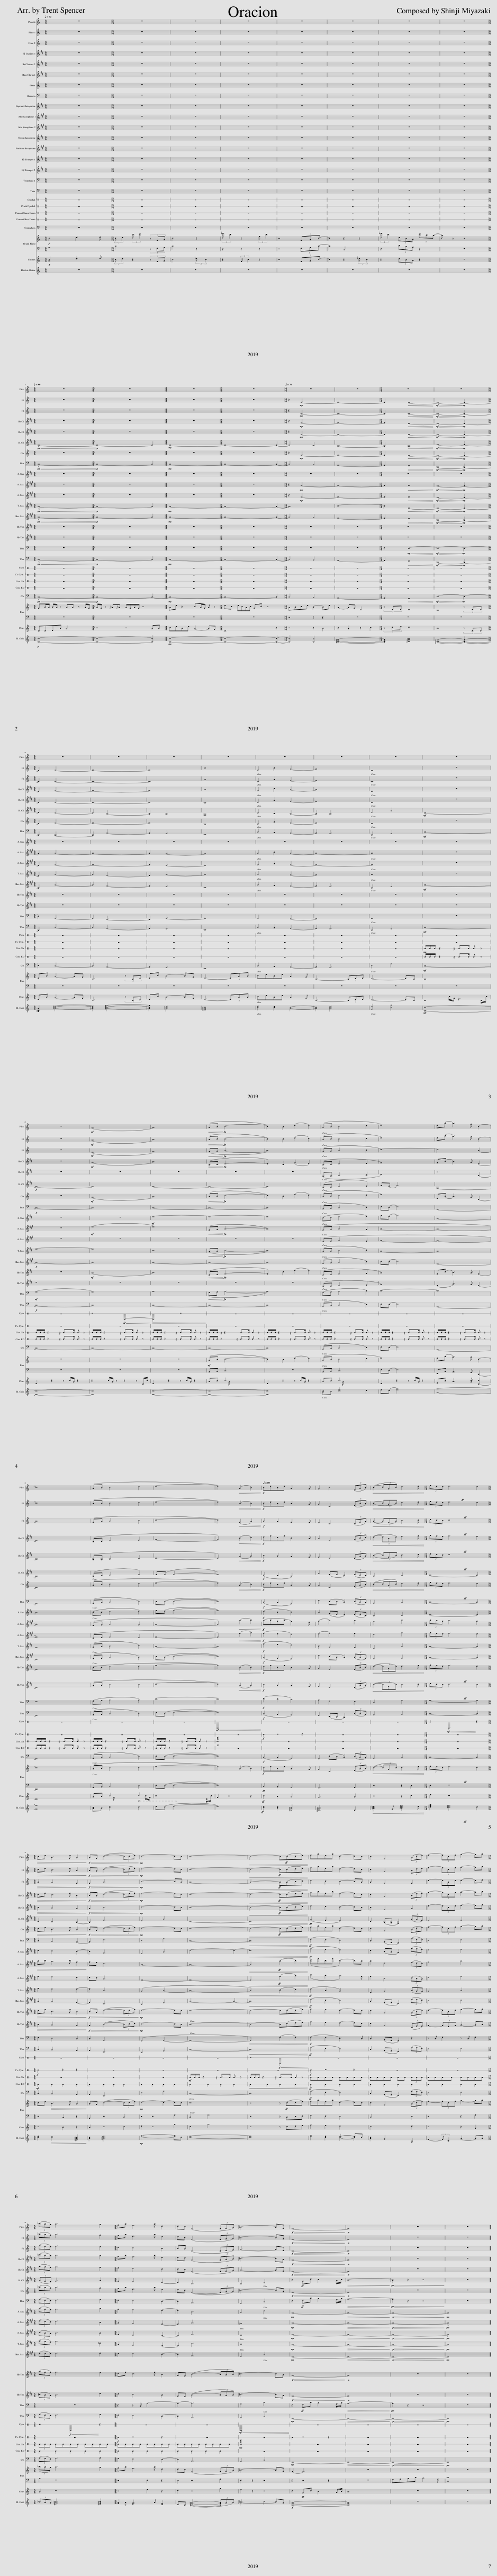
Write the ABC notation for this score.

X:1
%%score 1 2 3 4 5 6 7 8 9 10 11 12 13 14 15 16 17 18 19 20 21 22 { 23 | 24 } ( 25 26 ) ( 27 28 )
L:1/8
Q:1/4=72
M:4/4
I:linebreak $
K:C
V:1 treble transpose=12
V:2 treble
V:3 treble
V:4 treble transpose=-2
V:5 treble transpose=-2
V:6 treble transpose=-14
V:7 treble
V:8 bass
V:9 treble transpose=-2
V:10 treble transpose=-9
V:11 treble transpose=-9
V:12 treble transpose=-14
V:13 treble transpose=-21
V:14 treble transpose=-2
V:15 treble transpose=-2
V:16 bass
V:17 bass
V:18 perc stafflines=1
K:none
V:19 perc stafflines=1
K:none
V:20 perc stafflines=1
K:none
V:21 perc stafflines=1
K:none
V:22 bass transpose=-12
V:23 treble
V:24 bass
V:25 treble
V:26 treble
V:27 treble-8
V:28 treble-8
V:1
 z8 |[M:3/4] z6 | z6 | z6 | z6 | %5
 z6 | z6 | z6 |$[M:4/4][Q:1/4=80] z8 |[M:5/4] z10 | %10
[M:4/4] z8 |[M:5/4] z10 |[M:4/4][Q:1/4=76] z8 | z8 |[M:5/4] z10 | %15
 z10 |$[M:4/4] z8 | z8 | z8 | z8 | %20
 z8 | z8 | z8 | z8 |$ z8 | %25
!mf! (G8 | A8) |!<(! (AB!<)! c6- | c2) B2 (e2 d2) | (AB c4 d2 | %30
 e8) | e(b a3) g c2- |$ c8 | (AB c4 d2 | e8- | %35
 e4)!<(! (A2 B2)!<)! |[Q:1/4=80]!f! ceBe A3 G | G2 c4 (3(EAB) |!<(! (c2- (3cGc) d3 e!<)! |[M:5/4] (3fed e6 d2!ff! |$ %40
[M:4/4]!>(! ce B3 e A2!>)! |!f!!>(! AG (c4- (3cde)!>)! |!mp! d6- dc | c8- |!<(! c4- c!ff!(cde)!<)! | %45
 faea d2- dc | c2 F4 (3(Ade) | f2- (3fcf g2- ga |$[M:5/4] (3(_bag) a6 g2 |[M:4/4] fa e3 a d2 | %50
 dc (F4 (3FGA) | _B6- BG |!f!!>(! F8-!>)! |!p! F8 | z8 | %55
 z8 |] %56
V:2
 z8 |[M:3/4] z6 | z6 | z6 | z6 | %5
 z6 | z6 | z6 |$[M:4/4] z8 |[M:5/4] z10 | %10
[M:4/4] z8 |[M:5/4] z10 |[M:4/4] z2!mp! E6- | E8- |[M:5/4] E2!<(! D8-!<)! | %15
!mf!!>(! D8-!>)!!mp! D2- |$[M:4/4] D2 E6- | E8- | E8 | B8 | %20
 E2 B2 G4- | G8 | D8 | z8 |$ z8 | %25
!mf! (G8 | A8) |!<(! (AB!<)! c6- | c2) B2 (e2 d2) | (AB c4 d2 | %30
 e8) | e(b a3) g c2- |$ c8 | (AB c4 d2 | e8- | %35
 e4)!<(! (A2 B2)!<)! |!f! ceBe A3 G | G2 C4 (3(EAB) |!<(! (c2- (3cGc) d3 e!<)! |[M:5/4] (3fed e6 d2!ff! |$ %40
[M:4/4]!>(! ce B3 e A2!>)! |!f!!>(! AG (c4- (3cde)!>)! |!mp! d6- dc | c8- |!<(! c4-!ff! c(cde)!<)! | %45
 faea d2- dc | c2 F4 (3Ade | f2- (3fcf g2- ga |$[M:5/4] (3(_bag) a6 g2 |[M:4/4] fa e3 a d2 | %50
 dc (F4 (3FGA) | _B6- BG |!f!!>(! F8-!>)! |!p! F8 | z8 | %55
 z8 |] %56
V:3
 z8 |[M:3/4] z6 | z6 | z6 | z6 | %5
 z6 | z6 | z6 |$[M:4/4] z8 |[M:5/4] z10 | %10
[M:4/4] z8 |[M:5/4] z10 |[M:4/4] z2!mp! C6- | C8- |[M:5/4] C2!<(! C8-!<)! | %15
!mf!!>(! C8-!>)!!mp! C2- |$[M:4/4] C2 C6- | C8- | C8 | G8 | %20
 C2 G2 E4- | E8 | C8 | z8 |$ z8 | %25
!mf! (E8 | F8) |!<(! (FG!<)! A6- | A8) | (FG A4 B2 | %30
 c8-) | c6 A2- |$ A8 | (FG A4 B2 | c8- | %35
 c4)!<(! (F2 G2)!<)! |!f! A2 G2 F3 E | E2 C4 (3(CFG) |!<(! (A2- (3AEA) B3 c!<)! |[M:5/4] (3dcB c8!ff! |$ %40
[M:4/4]!>(! A2 G4 F2!>)! |!f!!>(! F2 A6!>)! |!mp! B6- BA | A8- |!<(! A4-!ff! A(ABc)!<)! | %45
 d2 c2 B2- BA | A2 F4 F2 | d2- (3dAd e2- ef |$[M:5/4] (3(gfe) f6 e2 |[M:4/4] d2 c4 B2 | %50
 BA (D4 (3DEF) | G6- GE |!f!!>(! D8-!>)! |!p! D8 | z8 | %55
 z8 |] %56
V:4
[K:D] z8 |[M:3/4] z6 | z6 | z6 | z6 | %5
 z6 | z6 | z6 |$[M:4/4] z8 |[M:5/4] z10 | %10
[M:4/4] z8 |[M:5/4] z10 |[M:4/4] z2!mp! F6- | F8- |[M:5/4] F2!<(! E8-!<)! | %15
!mf!!>(! E8-!>)!!mp! E2- |$[M:4/4] E2 F6- | F8- | F8 | A8 | %20
 F2 c2 A4- | A8 | E8 | z8 |$ z8 | %25
!mf! (A8 | B8) |!<(! (B,C!<)! D6- | D2) C2 (F2 E2) | (B,C D4 E2 | %30
 F8) | F(c B3) A D2- |$ D8 | (B,C D4 E2 | F8- | %35
 F4)!<(! (B2 c2)!<)! |!f! dfcf B3 A | A2 D4 (3(FBc) |!<(! (d2- (3dAd) e3 f!<)! |[M:5/4] (3gfe f6 e2!ff! |$ %40
[M:4/4]!>(! df c3 f B2!>)! |!f!!>(! BA (d4- (3def)!>)! |!mp! e6- ed | d8- |!<(! d4-!ff! d(def)!<)! | %45
 gbfb e2- ed | d2 G4 (3(Bef) | g2- (3gdg a2- ab |$[M:5/4] (3(=c'ba) b6 a2 |[M:4/4] gb f3 b e2 | %50
 ed (G4 (3GAB) | =c6- cA |!f!!>(! G8-!>)! |!p! G8 | z8 | %55
 z8 |] %56
V:5
[K:D] z8 |[M:3/4] z6 | z6 | z6 | z6 | %5
 z6 | z6 | z6 |$[M:4/4] z8 |[M:5/4] z10 | %10
[M:4/4] z8 |[M:5/4] z10 |[M:4/4] z2!mp! D6- | D8- |[M:5/4] D2!<(! D8-!<)! | %15
!mf!!>(! D8-!>)!!mp! D2- |$[M:4/4] D2 D6- | D8- | D8 | C8 | %20
 D2 A2 F4- | F8 | D8 | z8 |$ z8 | %25
 z8 | z8 | z8 | z8 | (G,A, B,4 C2 | %30
 D8) | z6 B,2- |$ B,8 | (G,A, B,4 C2 | D8- | %35
 D4)!<(! (G2 A2)!<)! |!f! B2 A2 G3 F | F2 D4 (3(DGA) |!<(! (B2- (3BFB) c3 d!<)! |[M:5/4] (3edc d8!ff! |$ %40
[M:4/4]!>(! B2 A4 G2!>)! |!f!!>(! G2 B6!>)! |!mp! c6- cB | B8- |!<(! B4-!ff! B(Bcd)!<)! | %45
 e2 d2 c2- cB | B2 E4 G2 | e2- (3eBe f2- fg |$[M:5/4] (3(agf) g6 f2 |[M:4/4] e2 d4 c2 | %50
 cB (E4 (3EFG) | A6- AF |!f!!>(! E8-!>)! |!p! E8 | z8 | %55
 z8 |] %56
V:6
[K:D] z8 |[M:3/4] z6 | z6 | z6 | z6 | %5
 z6 | z6 | z6 |$[M:4/4]!pp!!<(! D8-!<)! |[M:5/4]!p! D8- D2 | %10
[M:4/4]!mp! D8- |[M:5/4] D8- D2- |[M:4/4] D4 C4 | B,8- |[M:5/4] B,2!<(! A,8!<)! | %15
!mf!!>(! E8-!>)!!mp! E2- |$[M:4/4] E2 D6- | D2 B,6- | B,2 A,6 | F,8 | %20
 D2 C2 B,4- | B,2 A,6 | E4 A4 |!mf! D8- |$!f! D8- | %25
 D8 | D8- | D8- | D8 | (B,C D4 E2) | %30
 F(E F6) | A,8- |$ A,8 | (B,C D4 E2) | F(E F6- | %35
 F8) |!f! (D2 C2 B,4) | A2 (FE D2) (3(EDC) | B,4 C4 |[M:5/4] D8- D2 |$ %40
[M:4/4] D2 C4 B,2- | B,2 F6 | E4 A4 | D8- |!<(! D8!<)! | %45
!ff! (G2 F2 E4) | D2 (B,A, G,2) (3(AGF) | E4 F4 |$[M:5/4] (3(AGF) G6 A2 |[M:4/4] G2 F4 E2- | %50
 E2 B,6 | A,4 D4 | z2!ff! Gd c3 A/c/ |!>(! B8-!>)! |!pp!!>(! B2 z2 z4!>)! | %55
 z8 |] %56
V:7
 z8 |[M:3/4] z6 | z6 | z6 | z6 | %5
 z6 | z6 | z6 |$[M:4/4] z8 |[M:5/4] z10 | %10
[M:4/4] z8 |[M:5/4] z10 |[M:4/4] z2!mp! E6- | E8- |[M:5/4] E2!<(! D8-!<)! | %15
!mf!!>(! D8-!>)!!mp! D2- |$[M:4/4] D2 E6- | E8- | E8 | B,8 | %20
 C2 G2 E4- | E8 | D8 | z8 |$ z8 | %25
!mf! (G8 | A8) |!<(! (AB!<)! c6- | c2) B2 (e2 d2) | (AB c4 d2 | %30
 e8) | E(B A3) G C2- |$ C8 | (AB c4 d2 | e8- | %35
 e4)!<(! (A2 B2)!<)! |!f! ceBe A3 G | G2 C4 (3(EAB) |!<(! (c2- (3cGc) d3 e!<)! |[M:5/4] (3fed e6 d2!ff! |$ %40
[M:4/4]!>(! ce B3 e A2!>)! |!f!!>(! AG (c4- (3cde)!>)! |!mp! d6- dc | c8- |!<(! c4-!ff! c(cde)!<)! | %45
 faea d2- dc | c2 F4 (3(Ade) | f2- (3fcf g2- ga |$[M:5/4] (3(_bag) a6 g2 |[M:4/4] fa e3 a d2 | %50
 dc (F4- (3FGA) | _B6- BG |!f!!>(! F8-!>)! |!p! F8 | z8 | %55
 z8 |] %56
V:8
 z8 |[M:3/4] z6 | z6 | z6 | z6 | %5
 z6 | z6 | z6 |$[M:4/4]!pp!!<(! C,8-!<)! |[M:5/4]!p! C,8- C,2 | %10
[M:4/4]!mp! C,8- |[M:5/4] C,8- C,2- |[M:4/4] C,4 B,,4 | A,,8- |[M:5/4] A,,2!<(! G,,8!<)! | %15
!mf!!>(! D,,8-!>)!!mp! D,,2- |$[M:4/4] D,,2 C,,6- | C,,2 A,,6- | A,,2 G,,6 | E,,8 | %20
 C,2 B,,2 A,,4- | A,,2 G,,6 | D,,4 G,,4 |!mf! C,8- |$!f! C,8- | %25
 C,8 | C,8- | C,8- | C,8 | (A,,B,, C,4 D,2) | %30
 E,(D, E,6) | G,,8- |$ G,,8 | (A,,B,, C,4 D,2) | E,(D, E,6- | %35
 E,8) |!f! (C,2 B,,2 A,,4) | G,2 (E,D, C,2) (3(D,C,B,,) | A,,4 B,,4 |[M:5/4] C,8- C,2 |$ %40
[M:4/4] C,2 B,,4 A,,2- | A,,2 E,6 | D,4 G,4 | C,8- |!<(! C,8!<)! | %45
!ff! (F,2 E,2 D,4) | C,2 (A,,G,, F,,2) (3(G,F,E,) | D,4 E,4 |$[M:5/4] (3(G,F,E,) F,6 G,2 |[M:4/4] F,2 E,4 D,2- | %50
 D,2 A,,6 | G,,4 C,4 | z2!ff! F,C B,3 G,/B,/ |!>(! A,8-!>)! |!pp!!>(! A,2 z2 z4!>)! | %55
 z8 |] %56
V:9
[K:D] z8 |[M:3/4] z6 | z6 | z6 | z6 | %5
 z6 | z6 | z6 |$[M:4/4] z8 |[M:5/4] z10 | %10
[M:4/4] z8 |[M:5/4] z10 |[M:4/4] z8 | z8 |[M:5/4] z10 | %15
 z10 |$[M:4/4] z8 | z8 | z8 | z8 | %20
 z8 | z8 | z8 | z8 |$ z8 | %25
 z8 |!mf! d8- | d8- | d8 | (Bc d4 e2) | %30
 f(e f6) | A8- |$ A8 | (Bc d4 e2) | f(e f6- | %35
 f8) |!f! (d2 c2 B4) | A2 (FE D2) (3(EDC) | B,4 C4 |[M:5/4] D8- D2 |$ %40
[M:4/4] d2 c4 B2- | B2 F6 | E4 A4 | d6- d2- |!<(! d8!<)! | %45
!ff! (g2 f2 e4) | d2 (BA G2) (3(agf) | e4 f4 |$[M:5/4] (3(agf) g6 a2 |[M:4/4] g2 f4 e2- | %50
 e2 B6 | A4 d4 |!mp! G8- |!>(! G8-!>)! |!p!!>(! G8-!>)! | %55
!pp! G8 |] %56
V:10
[K:A] z8 |[M:3/4] z6 | z6 | z6 | z6 | %5
 z6 | z6 | z6 |$[M:4/4] z8 |[M:5/4] z10 | %10
[M:4/4] z8 |[M:5/4] z10 |[M:4/4] z2!mp! A6- | A8- |[M:5/4] A2!<(! A8!<)! | %15
!mf!!>(! G8-!>)!!mp! G2- |$[M:4/4] G2 A6- | A8- | A2 G6- | G8 | %20
 A2 c2 A4- | A8- | A8 | z8 |$ z8 | %25
!mf! (e8 | f8) |!<(! (FG!<)! A6- | A8) | (FG A4 G2 | %30
 A8- | A8- |$ A8) | (FG A4 G2 | A8- | %35
 A4)!<(! (a2 b2)!<)! |!f!!f! (ac'gc' f3) e | (g2 a4) a2 | f4 b4 |[M:5/4] (3bag a6 g2 |$ %40
[M:4/4]!>(! ac' g3 c' f2!>)! | fe c6 | A8- | A8- |!<(! A4!ff! (a2 b2)!<)! | %45
 (d'f'c'f' b2-) ba | a2 d4 (3(edc) | f4 a4 |$[M:5/4] (3(edc) d6 B2 |[M:4/4] A2 G4 F2- | %50
 F2 A6 | =G8 |!mp! A8- |!>(! A8-!>)! |!p!!>(! A8-!>)! | %55
!pp! A8 |] %56
V:11
[K:A] z8 |[M:3/4] z6 | z6 | z6 | z6 | %5
 z6 | z6 | z6 |$[M:4/4] z8 |[M:5/4] z10 | %10
[M:4/4] z8 |[M:5/4] z10 |[M:4/4] z2!mp! F6- | F8- |[M:5/4] F2!<(! F8!<)! | %15
!mf!!>(! E8-!>)!!mp! E2- |$[M:4/4] E2 F6- | F8- | F2 E6- | E8 | %20
 F2 A2 F4- | F8- | F8 | z8 |$ z8 | %25
 z8 | z8 | z8 | z8 | (DE F4 E2 | %30
 F8- | F8- |$ F8) | (DE F4 E2 | F8- | %35
 F4)!<(! (f2 g2)!<)! |!f! (f2 e2 d4) | (e2 f4) f2 | d4 g4 |[M:5/4] (3gfe f6 e2 |$ %40
[M:4/4] f2 e4 d2 | dc A6 | F8- | F8- |!<(! F4!ff! (f2 g2)!<)! | %45
 (b2 a2 g3) f | f2 B4 (3(cBA) | d4 f4 |$[M:5/4] (3(cBA) B6 B2 |[M:4/4] F2 E4 D2- | %50
 D2 F6 | E8 |!mp! F8- |!>(! F8-!>)! |!p!!>(! F8-!>)! | %55
!pp! F8 |] %56
V:12
[K:D] z8 |[M:3/4] z6 | z6 | z6 | z6 | %5
 z6 | z6 | z6 |$[M:4/4]!pp!!<(! A8-!<)! |[M:5/4]!p! A8- A2 | %10
[M:4/4]!mp! A8- |[M:5/4] A8- A2- |[M:4/4] A8 | B8- |[M:5/4] B2!<(! E8-!<)! | %15
!mf!!>(! E8-!>)!!mp! E2- |$[M:4/4] E2 A6- | A2 F6- | F2 A6- | A8 | %20
 A4 G4- | G8 | A8 | z8 |$ e8- | %25
 e8 | B8 |!<(! (GA!<)! B6- | B8) | (GA B4 c2) | %30
 A8- | A8 |$ F8 | (GA B4 c2) | A8- | %35
 A8 |!f! (f2 e2 d4) | B2 G4 F2 | D4 A4 |[M:5/4] A8- A2 |$ %40
[M:4/4] f2 e4 d2- | d2 A6 | (G4 A4- | A8- |!<(! A4) (B2 c2)!<)! | %45
!ff! (d2 A2 G4) | D2 G4 (3(AGF) | G4 A4 |$[M:5/4] (3(agf) g6 =c2 |[M:4/4] G2 F4 E2- | %50
 E2 B6 | A8 |!mp! G8- |!>(! G8-!>)! |!p!!>(! G8-!>)! | %55
!pp! G8 |] %56
V:13
[K:A] z8 |[M:3/4] z6 | z6 | z6 | z6 | %5
 z6 | z6 | z6 |$[M:4/4]!pp!!<(! A8-!<)! |[M:5/4]!p! A8- A2 | %10
[M:4/4]!mp! A8- |[M:5/4] A8- A2- |[M:4/4] A4 G4 | F8- |[M:5/4] F2!<(! E8!<)! | %15
!mf!!>(! B,8-!>)!!mp! B,2- |$[M:4/4] B,2 A6- | A2 F6- | F2 E6 | C8 | %20
 A2 G2 F4- | F2 E6 | B,4 E4 |!mf! A8- |$!f! A8- | %25
 A8 | A8- | A8- | A8 | (FG A4 B2) | %30
 c(B c6) | E8- |$ E8 | (FG A4 B2) | c(B c6- | %35
 c8) |!f! (A2 G2 F4) | e2 (cB A2) (3(BAG) | F4 G4 |[M:5/4] A8- A2 |$ %40
[M:4/4] A2 G4 F2- | F2 C6 | B,4 E4 | A6- A2- |!<(! A8!<)! | %45
!ff! (d2 c2 B4) | A2 (FE D2) (3(edc) | B4 c4 |$[M:5/4] (3(edc) d6 e2 |[M:4/4] d2 c4 B2- | %50
 B2 F6 | E4 A4 |!mp! D8- |!>(! D8-!>)! |!p!!>(! D8-!>)! | %55
!pp! D8 |] %56
V:14
[K:D] z8 |[M:3/4] z6 | z6 | z6 | z6 | %5
 z6 | z6 | z6 |$[M:4/4] z8 |[M:5/4] z10 | %10
[M:4/4] z8 |[M:5/4] z10 |[M:4/4] z8 | z8 |[M:5/4] z10 | %15
 z10 |$[M:4/4] z8 | z8 | z8 | z8 | %20
 z8 | z8 | z8 | z8 |$ z8 | %25
!mf! (A8 | B8) |!<(! (DE!<)! F6- | F2) c2 (f2 e2) | (DE F4 G2 | %30
 A8) | F(c B3) A F2- |$ F8 | (Bc d4 e2 | f8- | %35
 f4)!<(! (B2 c2)!<)! |!f! dfcf B3 A | A2 F4 (3(FBc) |!<(! (d2- (3dAd) e3 f!<)! |[M:5/4] (3gfe f6 e2!ff! |$ %40
[M:4/4]!>(! df c3 f B2!>)! |!f!!>(! BA (d4- (3def)!>)! |!mp! e6- ed | d8- | d4- d(def) | %45
 g2 f2 e2- ed | d2 G4 (3(Gcd) | e2- (3eBe f2- fg |$[M:5/4] (3(agf) g6 e2 |[M:4/4] df c3 f B2 | %50
 GF (B4- (3BAB) | =c6- cA |!f!!>(! G8-!>)! |!p! G8 | z8 | %55
 z8 |] %56
V:15
[K:D] z8 |[M:3/4] z6 | z6 | z6 | z6 | %5
 z6 | z6 | z6 |$[M:4/4] z8 |[M:5/4] z10 | %10
[M:4/4] z8 |[M:5/4] z10 |[M:4/4] z8 | z8 |[M:5/4] z10 | %15
 z10 |$[M:4/4] z8 | z8 | z8 | z8 | %20
 z8 | z8 | z8 | z8 |$ z8 | %25
 z8 | z8 | z8 | z8 | (B,C D4 E2 | %30
 F8) | (D2 G3) F D2- |$ D8 | (GA B4 c2 | d8- | %35
 d4)!<(! (G2 A2)!<)! |!f! B2 A2 G3 F | F2 D4 (3(DGA) |!<(! (B2- (3BFB) c3 d!<)! |[M:5/4] (3edc d6 c2!ff! |$ %40
[M:4/4]!>(! B2 A4 G2!>)! |!f!!>(! G2 (B4- (3Bcd)!>)! |!mp! c6- cB | B8- | B4- B(def) | %45
 g2 f2 e2- ed | d2 G4 (3(B,EF) | G2- (3GDG A2- AB |$[M:5/4] (3(=cBA) B6 e2 |[M:4/4] d2 c4 B2 | %50
 GF (B4- (3BAB) | =c6- cA |!f!!>(! G8-!>)! |!p! G8 | z8 | %55
 z8 |] %56
V:16
 z8 |[M:3/4] z6 | z6 | z6 | z6 | %5
 z6 | z6 | z6 |$[M:4/4] z8 |[M:5/4] z10 | %10
[M:4/4] z8 |[M:5/4] z10 |[M:4/4] z8 | z8 |[M:5/4] z2!mp!!<(! D,8-!<)! | %15
!mf!!>(! D,8-!>)!!mp! D,2- |$[M:4/4] D,2 G,,6- | G,,2 E,,6- | E,,2 G,,6- | G,,8 | %20
 G,,4 F,,4- | F,,8 | G,,8 | z8 |$!mf! (G,8 | %25
 G,8) | A,8 |!<(! (F,G,!<)! A,6- | A,8) | (F,G, A,4 B,2) | %30
 C8- | C8 |$ E,8 | (F,G, A,4 B,2) | D8- | %35
 D8 |!f! (E2 D2 C4) | A,2 F,4 E,2 | C,4 G,4 |[M:5/4] G,8- G,2 |$ %40
[M:4/4] E,2 D,4 C,2 | C,2 G,,6 | (F,,4 G,,4- | G,,8- |!<(! G,,4) (F,2 G,2)!<)! | %45
!f! (F,2 E,2 D,3) C, | C,2 (A,,G,, F,,2) z2 | z C, F,2 z C, G,2 |$[M:5/4] z10 |[M:4/4] z2 z C, A,4- | %50
 A,2- A,6 | G,4 C4 | z2!ff! F,C B,3 G,/B,/ |!>(! A,8-!>)! |!pp! A,2 z2 z4 | %55
 z8 |] %56
V:17
 z8 |[M:3/4] z6 | z6 | z6 | z6 | %5
 z6 | z6 | z6 |$[M:4/4]!pp!!<(! C,8-!<)! |[M:5/4]!p! C,8- C,2 | %10
[M:4/4]!mp! C,8- |[M:5/4] C,8- C,2- |[M:4/4] C,4 B,,4 | A,,8- |[M:5/4] A,,2!<(! G,,8!<)! | %15
!mf!!>(! D,,8-!>)!!mp! D,,2- |$[M:4/4] D,,2 C,6- | C,2 A,,6- | A,,2 G,,6 | E,,8 | %20
 C,2 B,,2 A,,4- | A,,2 G,,6 | D,,4 G,,4 |!mf! C,8- |$!f! C,8- | %25
 C,8 | C,8- | C,8- | C,8 | (A,,B,, C,4 D,2) | %30
 E,(D, E,6) | G,,8- |$ G,,8 | (A,,B,, C,4 D,2) | E,(D, E,6- | %35
 E,8) |!f! (C,2 B,,2 A,,4) | G,,2 (E,,D,, C,,2) (3(D,C,B,,) | A,,4 B,,4 |[M:5/4] C,8- C,2 |$ %40
[M:4/4] C,2 B,,4 A,,2 | A,,2 E,,6 | D,,4 G,,4 | C,8- |!<(! C,8!<)! | %45
!ff! (F,2 E,2 D,4) | C,2 (A,,G,, F,,2) (3(G,F,E,) | D,4 E,4 |$[M:5/4] (3(G,F,E,) F,6 G,2 |[M:4/4] F,2 E,4 D,2- | %50
 D,2 A,,6 | G,,4 C,4 |!mp! F,,8- |!>(! F,,8-!>)! |!p!!>(! F,,8-!>)! | %55
!pp! F,,8 |] %56
V:18
 z8 |[M:3/4] z6 | z6 | z6 | z6 | %5
 z6 | z6 | z6 |$[M:4/4] z8 |[M:5/4] z10 | %10
[M:4/4] z8 |[M:5/4] z10 |[M:4/4] z8 | z8 |[M:5/4] z10 | %15
 z10 |$[M:4/4] z8 | z8 | z8 | z8 | %20
 z8 | z8 | z8 | z8 |$ z8 | %25
 z4!mf!!<(! A,4-!<)! |!>(! A,4 z4!>)! | z8 | z8 | z8 | %30
 z8 | z8 |$ z8 | z8 | z8 | %35
!mf!!<(! A,8!<)! | z8 | z8 | z8 |[M:5/4] z2!mf!!<(! A,6!<)! z2 |$ %40
[M:4/4] z8 | z8 | z8 | z8 | z4!f!!<(! A,4!<)! | %45
 z8 | z8 | z8 |$[M:5/4] z4!f!!<(! A,4!<)! z2 |[M:4/4] z8 | %50
 z8 |!mf!!<(! A,8!<)! | z8 | z8 | z8 | %55
 z8 |] %56
V:19
 z8 |[M:3/4] z6 | z6 | z6 | z6 | %5
 z6 | z6 | z6 |$[M:4/4] z8 |[M:5/4] z10 | %10
[M:4/4] z8 |[M:5/4] z10 |[M:4/4] z8 | z8 |[M:5/4] z10 | %15
 z10 |$[M:4/4] z8 | z8 | z8 | z8 | %20
 z8 | z8 | z8 | z8 |$ z8 | %25
 z8 | z8 | z8 | z8 | z8 | %30
 z8 | z8 |$ z8 | z8 | z8 | %35
 z8 |!f! E2 z4 z2 | z8 | z8 |[M:5/4] z10 |$ %40
[M:4/4]!f! E4 z2 z2 | z8 | z8 | z8 | z8 | %45
!f! E2 z4 z2 | z8 | z8 |$[M:5/4] z10 |[M:4/4]!f! E2 z4 z2 | %50
 z8 | z8 | E2 z4 z2 | z8 | z8 | %55
 z8 |] %56
V:20
 z8 |[M:3/4] z6 | z6 | z6 | z6 | %5
 z6 | z6 | z6 |$[M:4/4] z8 |[M:5/4] z10 | %10
[M:4/4] z8 |[M:5/4] z10 |[M:4/4] z8 | z8 |[M:5/4] z10 | %15
 z10 |$[M:4/4] z8 | z8 | z8 | z8 | %20
 z8 | z8 | z8 |!mp! E/E/E/ z2 z/ E>E E z |$ E/E/E/ z2 z/ E>E E z | %25
 E/E/E/ z2 z/ E>E E z | E/E/E/ z2 z/ E>E E z | E/E/E/ z/ z2 E>E E z | E/E/E/ z2 z/ E>E E z | E/E/E/ z2 z/ E>E E z | %30
 E/E/E/ z2 z/ E>E E z | E/E/E/ z2 z/ E>E E z |$ E/E/E/ z2 z/ E>E E z | E/E/E/ z2 z/ E>E E z | E/E/E/ z2 z/ E>E E z | %35
!p! !////!E8 | z8 | z8 | z8 |[M:5/4] z10 |$ %40
[M:4/4] z8 | z8 | z8 |!mf! E/E/E/ z2 z/ E>E E z | E/E/E/ z2 z/ E>E E z | %45
 EEEE EEEE | EEEE EE (3EEE | EEEE EEEE |$[M:5/4] (3EEE EEEE EEEE |[M:4/4] EEEE EEEE | %50
 EEEE EEEE |!mp! !////!E8 | z8 | z8 | z8 | %55
 z8 |] %56
V:21
 z8 |[M:3/4] z6 | z6 | z6 | z6 | %5
 z6 | z6 | z6 |$[M:4/4] z8 |[M:5/4] z10 | %10
[M:4/4] z8 |[M:5/4] z10 |[M:4/4] z8 | z8 |[M:5/4] z10 | %15
 z10 |$[M:4/4] z8 | z8 | z8 | z8 | %20
 z8 | z8 | z8 | E/E/E/ z2 z/ E>E E z |$ E/E/E/ z2 z/ E>E E z | %25
 E/E/E/ z2 z/ E>E E z | E/E/E/ z2 z/ E>E E z | E/E/E/ z2 z/ E>E E z | E/E/E/ z2 z/ E>E E z | E/E/E/ z2 z/ E>E E z | %30
 E/E/E/ z2 z/ E>E E z | E/E/E/ z2 z/ E>E E z |$ E/E/E/ z2 z/ E>E E z | E/E/E/ z2 z/ E>E E z | E/E/E/ z2 z/ E>E E z | %35
 z8 | z8 | z8 | z8 |[M:5/4] z10 |$ %40
[M:4/4]!mf! E2 E2 E2 E2 | E2 E2 E2 E2 | E2 E2 E2 E2 | E2 E2 E2 E2 |!<(! E2 E2 E2 E2!<)! | %45
!ff! E2 E2 E2 E2 | E2 E2 E2 E2 | E2 E2 E2 E2 |$[M:5/4] E2 E2 E2 E2 E2 |[M:4/4] E2 E2 E2 E2 | %50
 E2 E2 E2 E2 | z8 | z8 | z8 | z8 | %55
 z8 |] %56
V:22
 z8 |[M:3/4] z6 | z6 | z6 | z6 | %5
 z6 | z6 | z6 |$[M:4/4]!pp!!<(! C,8-!<)! |[M:5/4]!p! C,8- C,2- | %10
[M:4/4]!mp! C,8- |[M:5/4] C,8- C,2 |[M:4/4] C,4 B,,4 | A,,8- |[M:5/4] A,,2!<(! G,,8!<)! | %15
!mf!!>(! D,8-!>)!!mp! D,2- |$[M:4/4] D,2 C,6- | C,2 A,,6- | A,,2 G,,6 | E,,8 | %20
 C,2 B,,2 A,,4- | A,,2 G,,6 | D,4 G,4 |!mf! C,8- |$ C,8- | %25
 C,8- | C,8- | C,8- | C,8 | (A,,B,, C,4 D,2) | %30
 E,(D, E,6) | G,,8- |$ G,,8 | (A,,B,, C,4 D,2) | E,(D, E,6- | %35
 E,8) |!f! (C,2 B,,2 A,,4) | G,,2 (E,D, C,2) (3(D,C,B,,) | A,,4 B,,4 |[M:5/4] C,8- C,2 |$ %40
[M:4/4] C,2 B,,4 A,,2 | A,,2 E,,6 | D,4 G,4 | C,8- | C,8 | %45
!ff! (F,2 E,2 D,4) | C,2 (A,,G,, F,,2) (3(G,F,E,) | D,4 E,4 |$[M:5/4] (3(G,F,E,) F,6 G,2 |[M:4/4] F,2 E,4 D,2- | %50
 D,2 A,,6 | G,,4 C,4 |!mp! F,,8- |!>(! F,,8-!>)! |!p!!>(! F,,8-!>)! | %55
!pp! F,,8 |] %56
V:23
!f! c4 d3 e |[M:3/4] (3:2:2c d2 (3:2:2c' d'2 (3z FG | c4 z2 | (3:2:2_e' c'2 z2 (3:2:2f c'2 | z4 (3FGc- | %5
 c2 z2 z2 | (3:2:2_e' c'2 (3dBA (3d'ba- | a z z4 |$[M:4/4] GB/A/ B/A/ z AA z A/G/ |[M:5/4] A/G/ z{/G} A{/G}A A/G/A/G/ z4 | %10
[M:4/4] Ae z2 cA/G/ A z |[M:5/4] ec e/c/A/c/ Gc z4 |[M:4/4] ABce B2- Be | A2- AG C4 |[M:5/4] (3z DE D8 | %15
 B,8 (3z CD |$[M:4/4] EB A4- AG | C6 (3z CD | Ec B4- BG | E6- (3EAB | %20
 ceBe A3 G | C6- (3CDE | D6- DC | C8 |$ z8 | %25
 z8 | z8 |!mf! (AB c6- | c2) B2 (e2 d2) | (AB c4 d2 | %30
 e8) | e(b a3) g c2- |$ c8 | (AB c4 d2 | e8- | %35
 e4) (A2 B2) |!f! ceBe A3 G | G2 C4 (3(EAB) |!<(! (c2- (3cGc) d3 e!<)! |[M:5/4] (3fed e6 d2!ff! |$ %40
[M:4/4] ce!>(! B3 e A2!>)! | AG (c4- (3cde) |!mp! d4- d2- dc | c8 | z4 z!ff! (cde) | %45
 faea d2- dc | c2 F4 (3(Ade) | f2- (3fcf g2- ga |$[M:5/4] (3(_bag) a6 g2 |[M:4/4] fa e3 a d2 | %50
 dc (F4 (3FGA) | _B6- BG | F2- F6 | z8 | z8 | %55
 z8 |] %56
V:24
 G,8 |[M:3/4] C4 (3z F,G, | C4 z2 | z2 z2 z2 | z4 (3F,G,C- | %5
 C2 C,4 | z2 (3DB,A, z2 | z6 |$[M:4/4] z8 |[M:5/4] z10 | %10
[M:4/4] z8 |[M:5/4] z10 |[M:4/4] z4 z2 z2 | z8 |[M:5/4] z10 | %15
 z10 |$[M:4/4] z8 | z8 | z8 | z8 | %20
 z8 | z8 | z8 | z8 |$ z8 | %25
 z8 | z8 | A,,B,, C,6 | z8 | A,,B,, C,6 | %30
 E,(D, E,6) | E,,B,, A,,3 G,, C,,2- |$ C,,8 | A,,B,, C,4 D,2 | E,(D, E,6- | %35
 E,8) |!ff! C,2 B,,2 A,,4 | G,,6 A,,2 | z4 z2 D,2 |[M:5/4] E,2 z8 |$ %40
[M:4/4] z4 B,,2 z2 | A,,2 z4 C,2 | D,2 z4 G,2 | C,2 G,6 | z4 z C,D,E, | %45
 F,2 E,2 D,4 | C,6 D,2 | z4 z2 G,2 |$[M:5/4] A,2 z8 |[M:4/4] z4 E,2 z2 | %50
 D,2 z4 G,2 | E,2 z2 z4 | z2 z4 z2 | z8 | F,G,A,C B,3 G, | %55
 [C,C]8 |] %56
V:25
!f! c4 d3 e |[M:3/4] (3:2:2c d2 z2 (3z FG | c4 (3:2:2_e c2 | z2 (3:2:2F c2 z2 | z4 (3FGc- | %5
 c2 z2 (3:2:2_e c2 | z2 (3dBA z2 | z6 |$[M:4/4] CDEB A4 |[M:5/4] z4 z4 AB | %10
[M:4/4] ceBe A2- AG |[M:5/4] C8 z2 |[M:4/4] z4 z2 B2 | z2 A2 z2 c2 |[M:5/4] (3z de d8 | %15
 B8 (3z CD |$[M:4/4] EB A4- AG | C6 (3z CD | Ec B4- BG | E6- (3EAB | %20
 ceBe A3 G | C6- (3CDE | D6- DC | C8 |$ D2 z2 z c/G/ z2 | %25
 z2 c/G/ z z2 z C/c/ | D2 z2 z c/G/ z2 | AB c6 | D2 z2 z c/G/ z2 | AB c6 | %30
 D2 z2 z c/G/ z2 | EB A3 [Gc] [C-c]2 |$ C8 | AB c4 d2 | c8 | %35
 G2 z4 z2 |!ff! c2 B2 A4 | G6 A2 | z4 z2 d2 |[M:5/4] e2 z8 |$ %40
[M:4/4] z4 B2 z2 | A2 z4 c2 | d2 z4 g2 | c2 g6 | z4 z cde | %45
 f2 e2 d4 | c6 d2 | z4 z2 G2 |$[M:5/4] A2 z8 |[M:4/4] z4 e2 z2 | %50
 d2 z4 g2 | e2 z2 z4 | z2!ff! Fc B3 G/B/ | A8 | z8 | %55
 z8 |] %56
V:26
 G8 |[M:3/4] x6 | x6 | x6 | x6 | %5
 x6 | x6 | x6 |$[M:4/4] x8 |[M:5/4] x10 | %10
[M:4/4] x8 |[M:5/4] x10 |[M:4/4] x8 | x8 |[M:5/4] x10 | %15
 x10 |$[M:4/4] x8 | x8 | x8 | x8 | %20
 x8 | x8 | x8 | x3 c/G/ z3 C/c/ |$ x8 | %25
 x8 | x8 | x5/2 G/ x5 | x8 | x5/2 G/ x5 | %30
 x8 | x8 |$ x8 | x5/2 G/ x4 c/G/ | x7 C/c/ | %35
 x8 | x8 | x8 | x8 |[M:5/4] x10 |$ %40
[M:4/4] x8 | x8 | x8 | x8 | x8 | %45
 x8 | x8 | x8 |$[M:5/4] x10 |[M:4/4] x8 | %50
 x8 | x8 | x8 | x8 | x8 | %55
 x8 |] %56
V:27
 z8 |[M:3/4] z6 | z6 | z6 | z6 | %5
 z6 | z6 | z6 |$[M:4/4]!p! [Cc]8- |[M:5/4] [Cc]8- [Cc]2 | %10
[M:4/4]!mp! [Cc]8- |[M:5/4] [Cc]8- [Cc]2- |[M:4/4] [Cc]4 [B,B]4 | !arpeggio![CEA]8- |[M:5/4] [CEA]2 !arpeggio![DGB]8 | %15
 !arpeggio![B,DG]8- [B,DG]2- |$[M:4/4] [B,DG]2 !arpeggio![Ace]6- | [Ace]2 !arpeggio![Acf]6- | [Acf]2 !arpeggio![GBd]6 | !arpeggio![EGc]8 | %20
 [ce]2 [Bd]2 [Ac]4- | [Ac]2 [GBd]6 | [Fd]4 [Bg]4 |!mf! [Cc]8- |$ [Cc]8- | %25
 [Cc]8 | [Cc]8- | [Cc]8- | [Cc]8 | [Ac]B [ce]6 | %30
 e(d [eg]6) | [Gg]8- |$ [Gg]8 | [Ac]B [ce]4!8va(! d'2 | e'(d' e'6-!8va)! | %35
 e8) |!ff! [ce]2 [Bd]2 !arpeggio![EAc]4 | !arpeggio![DGB]6 E2 |!<(! !arpeggio![Ace]3 G !arpeggio![Bdf]3 e!<)! |[M:5/4] !arpeggio![dfa]2 !arpeggio![ceg]6 d2!ff! |$ %40
[M:4/4] [ce]2!>(! [Bd]4 !arpeggio![EAc]2!>)! | [Ac]2 !arpeggio![Gce]6 |!mp! [df]6- [df]c | [ce]8- | [ce]8 | %45
 [df]2 [ce]2 d2- dc | [Ac]2 [FA]4 A,2 | F2- (3:2:2F C2 G2- GA |$[M:5/4] (3_BAG !arpeggio![EAc]6 !arpeggio![EGc]2 |[M:4/4] [FA]2 [EG]3 A [DF]2 | %50
 DC (!arpeggio![CFA]4- (3[CFA]GA) | _B6- BG |!f! [CFA]8- | [CFA]8 | z8 | %55
 z8 |] %56
V:28
 x8 |[M:3/4] x6 | x6 | x6 | x6 | %5
 x6 | x6 | x6 |$[M:4/4] x8 |[M:5/4] x10 | %10
[M:4/4] x8 |[M:5/4] x10 |[M:4/4] x8 | x8 |[M:5/4] x10 | %15
 x10 |$[M:4/4] x8 | x8 | x8 | x8 | %20
 x8 | x8 | x8 | x8 |$ x8 | %25
 x8 | x8 | x8 | x8 | x6 d2 | %30
 x8 | x8 |$ x8 | x6!8va(! x2 | x8!8va)! | %35
 x8 | x8 | x8 | x8 |[M:5/4] x10 |$ %40
[M:4/4] x8 | x8 | x8 | x8 | x8 | %45
 x4 B2- B2 | x8 | x8 |$[M:5/4] x10 |[M:4/4] x A x6 | %50
 x8 | G4 c4 | x8 | x8 | x8 | %55
 x8 |] %56
